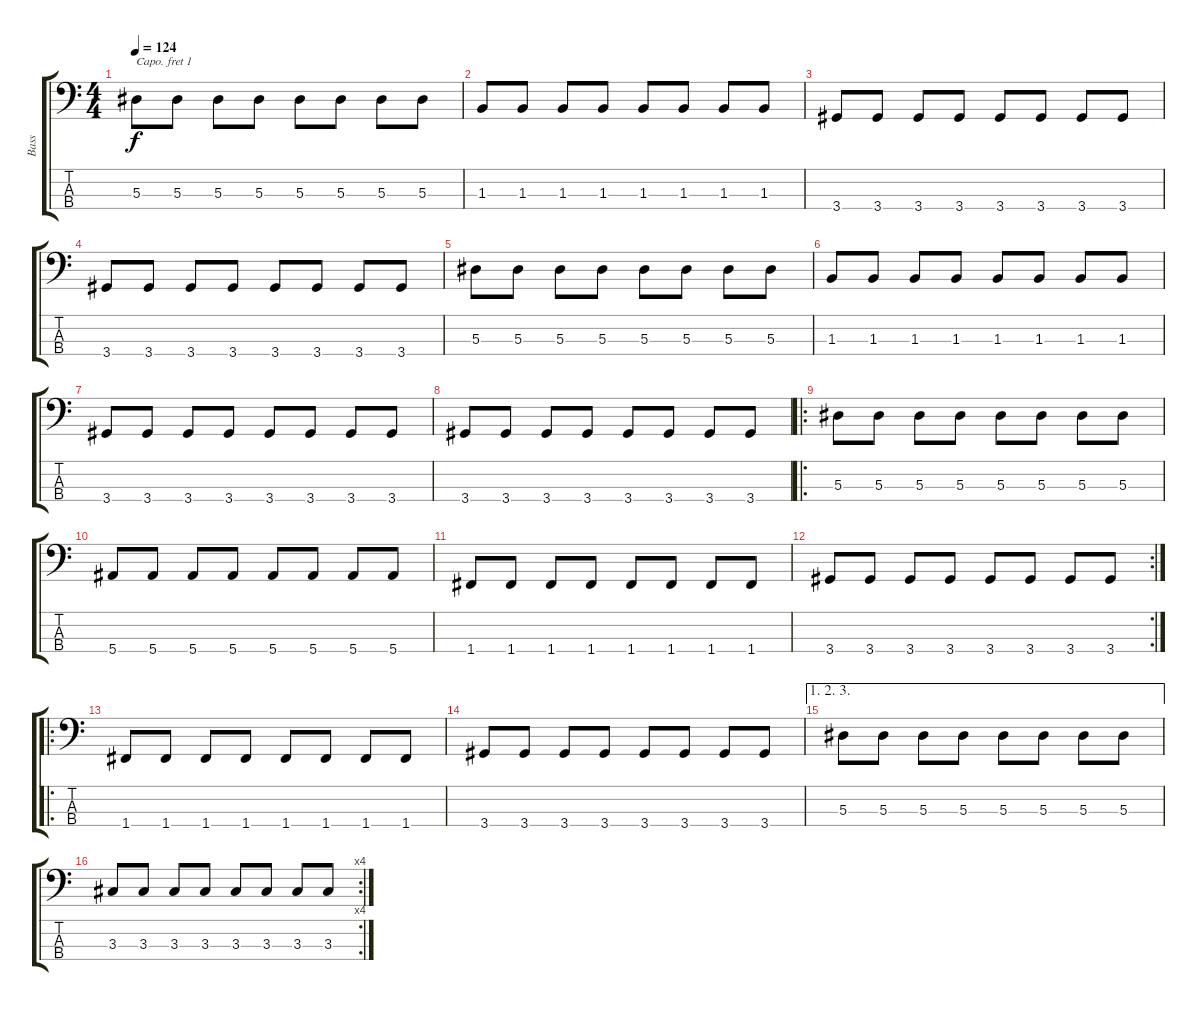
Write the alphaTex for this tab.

\track ("Bass" "Bass") {instrument electricbassfinger}
\staff {score tabs}
\capo 1
\tuning (G2 D2 A1 E1) {hide}
\ts (4 4)
\tempo 124
\clef f4
\ks c
5.3.8{dy f} 5.3.8 5.3.8 5.3.8 5.3.8 5.3.8 5.3.8 5.3.8 |
1.3.8 1.3.8 1.3.8 1.3.8 1.3.8 1.3.8 1.3.8 1.3.8 |
3.4.8 3.4.8 3.4.8 3.4.8 3.4.8 3.4.8 3.4.8 3.4.8 |
3.4.8 3.4.8 3.4.8 3.4.8 3.4.8 3.4.8 3.4.8 3.4.8 |
5.3.8 5.3.8 5.3.8 5.3.8 5.3.8 5.3.8 5.3.8 5.3.8 |
1.3.8 1.3.8 1.3.8 1.3.8 1.3.8 1.3.8 1.3.8 1.3.8 |
3.4.8 3.4.8 3.4.8 3.4.8 3.4.8 3.4.8 3.4.8 3.4.8 |
3.4.8 3.4.8 3.4.8 3.4.8 3.4.8 3.4.8 3.4.8 3.4.8 |
\ro
5.3.8 5.3.8 5.3.8 5.3.8 5.3.8 5.3.8 5.3.8 5.3.8 |
5.4.8 5.4.8 5.4.8 5.4.8 5.4.8 5.4.8 5.4.8 5.4.8 |
1.4.8 1.4.8 1.4.8 1.4.8 1.4.8 1.4.8 1.4.8 1.4.8 |
\rc 2
3.4.8 3.4.8 3.4.8 3.4.8 3.4.8 3.4.8 3.4.8 3.4.8 |
\ro
1.4.8 1.4.8 1.4.8 1.4.8 1.4.8 1.4.8 1.4.8 1.4.8 |
3.4.8 3.4.8 3.4.8 3.4.8 3.4.8 3.4.8 3.4.8 3.4.8 |
\ae (1 2 3)
5.3.8 5.3.8 5.3.8 5.3.8 5.3.8 5.3.8 5.3.8 5.3.8 |
\rc 4
3.3.8 3.3.8 3.3.8 3.3.8 3.3.8 3.3.8 3.3.8 3.3.8
